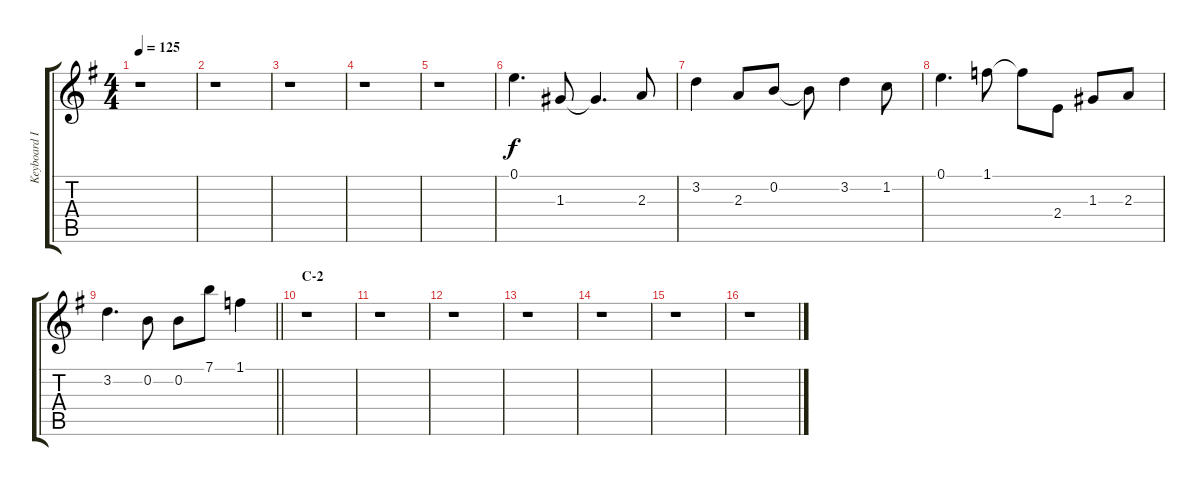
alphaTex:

\track ("Keyboard I" "Keyboard I") {instrument lead2sawtooth}
\staff {score tabs}
\tuning (E5 B4 G4 D4 A3 E3) {hide}
\ts (4 4)
\tempo 125
\clef g2
\ks g
r.1{dy f} |
r.1 |
r.1 |
r.1 |
r.1 |
0.1.4{d} 1.3.8 1.3{t}.4{d} 2.3.8 |
3.2.4 2.3.8 0.2.8 0.2{t}.8 3.2.4 1.2.8 |
0.1.4{d} 1.1.8 1.1{t}.8 2.4.8 1.3.8 2.3.8 |
\barLineRight lightlight
3.2.4{d} 0.2.8 0.2.8 7.1.8 1.1.4 |
\section ("" "C-2")
r.1 |
r.1 |
r.1 |
r.1 |
r.1 |
r.1 |
r.1
